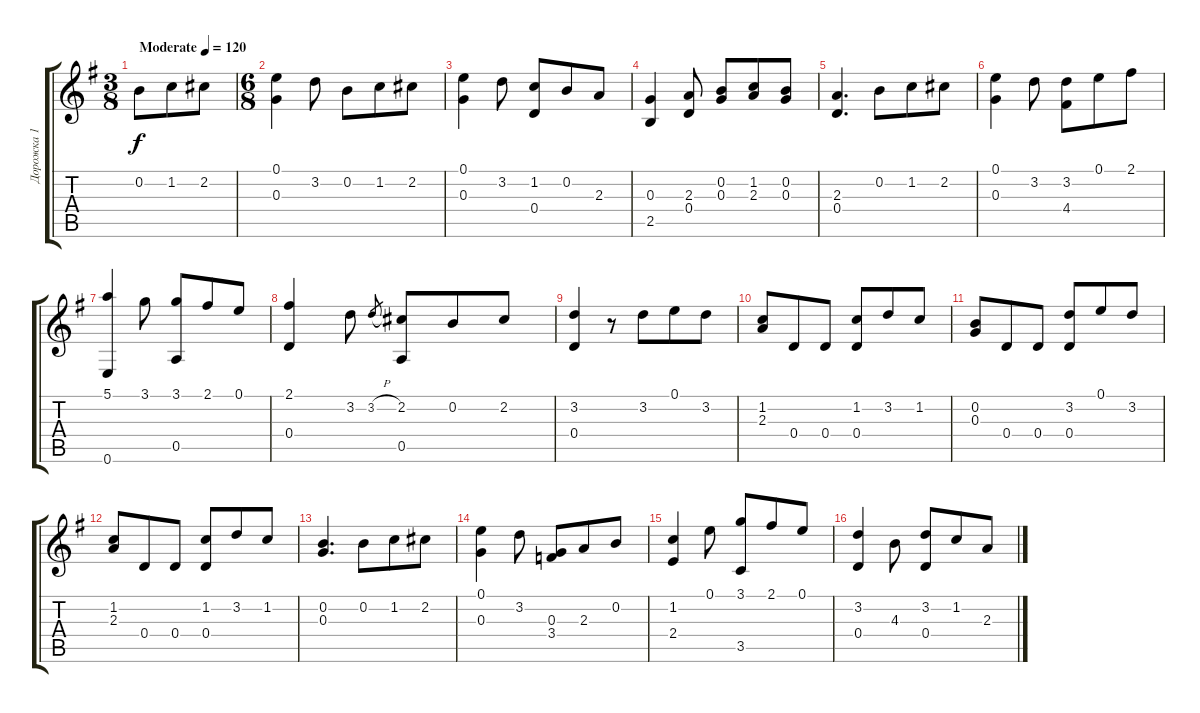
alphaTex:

\track ("Дорожка 1" "Дорожка 1") {instrument acousticguitarnylon}
\staff {score tabs}
\tuning (E4 B3 G3 D3 A2 E2) {hide}
\ts (3 8)
\tempo (120 "Moderate")
\clef g2
\ks eminor
0.2.8{dy f instrument acousticguitarnylon} 1.2.8 2.2.8 |
\ts (6 8)
(0.1 0.3).4 3.2.8 0.2.8 1.2.8 2.2.8 |
(0.1 0.3).4 3.2.8 (1.2 0.4).8 0.2.8 2.3.8 |
(0.3 2.5).4 (2.3 0.4).8 (0.2 0.3).8 (1.2 2.3).8 (0.2 0.3).8 |
(2.3 0.4).4{d} 0.2.8 1.2.8 2.2.8 |
(0.1 0.3).4 3.2.8 (3.2 4.4).8 0.1.8 2.1.8 |
(5.1 0.6).4 3.1.8 (3.1 0.5).8 2.1.8 0.1.8 |
(2.1 0.4).4 3.2.8 3.2{h}.8{gr} (2.2 0.5).8 0.2.8 2.2.8 |
(3.2 0.4).4 r.8 3.2.8 0.1.8 3.2.8 |
(1.2 2.3).8 0.4.8 0.4.8 (1.2 0.4).8 3.2.8 1.2.8 |
(0.2 0.3).8 0.4.8 0.4.8 (3.2 0.4).8 0.1.8 3.2.8 |
(1.2 2.3).8 0.4.8 0.4.8 (1.2 0.4).8 3.2.8 1.2.8 |
(0.2 0.3).4{d} 0.2.8 1.2.8 2.2.8 |
(0.1 0.3).4 3.2.8 (0.3 3.4).8 2.3.8 0.2.8 |
(1.2 2.4).4 0.1.8 (3.1 3.5).8 2.1.8 0.1.8 |
(3.2 0.4).4 4.3.8 (3.2 0.4).8 1.2.8 2.3.8
